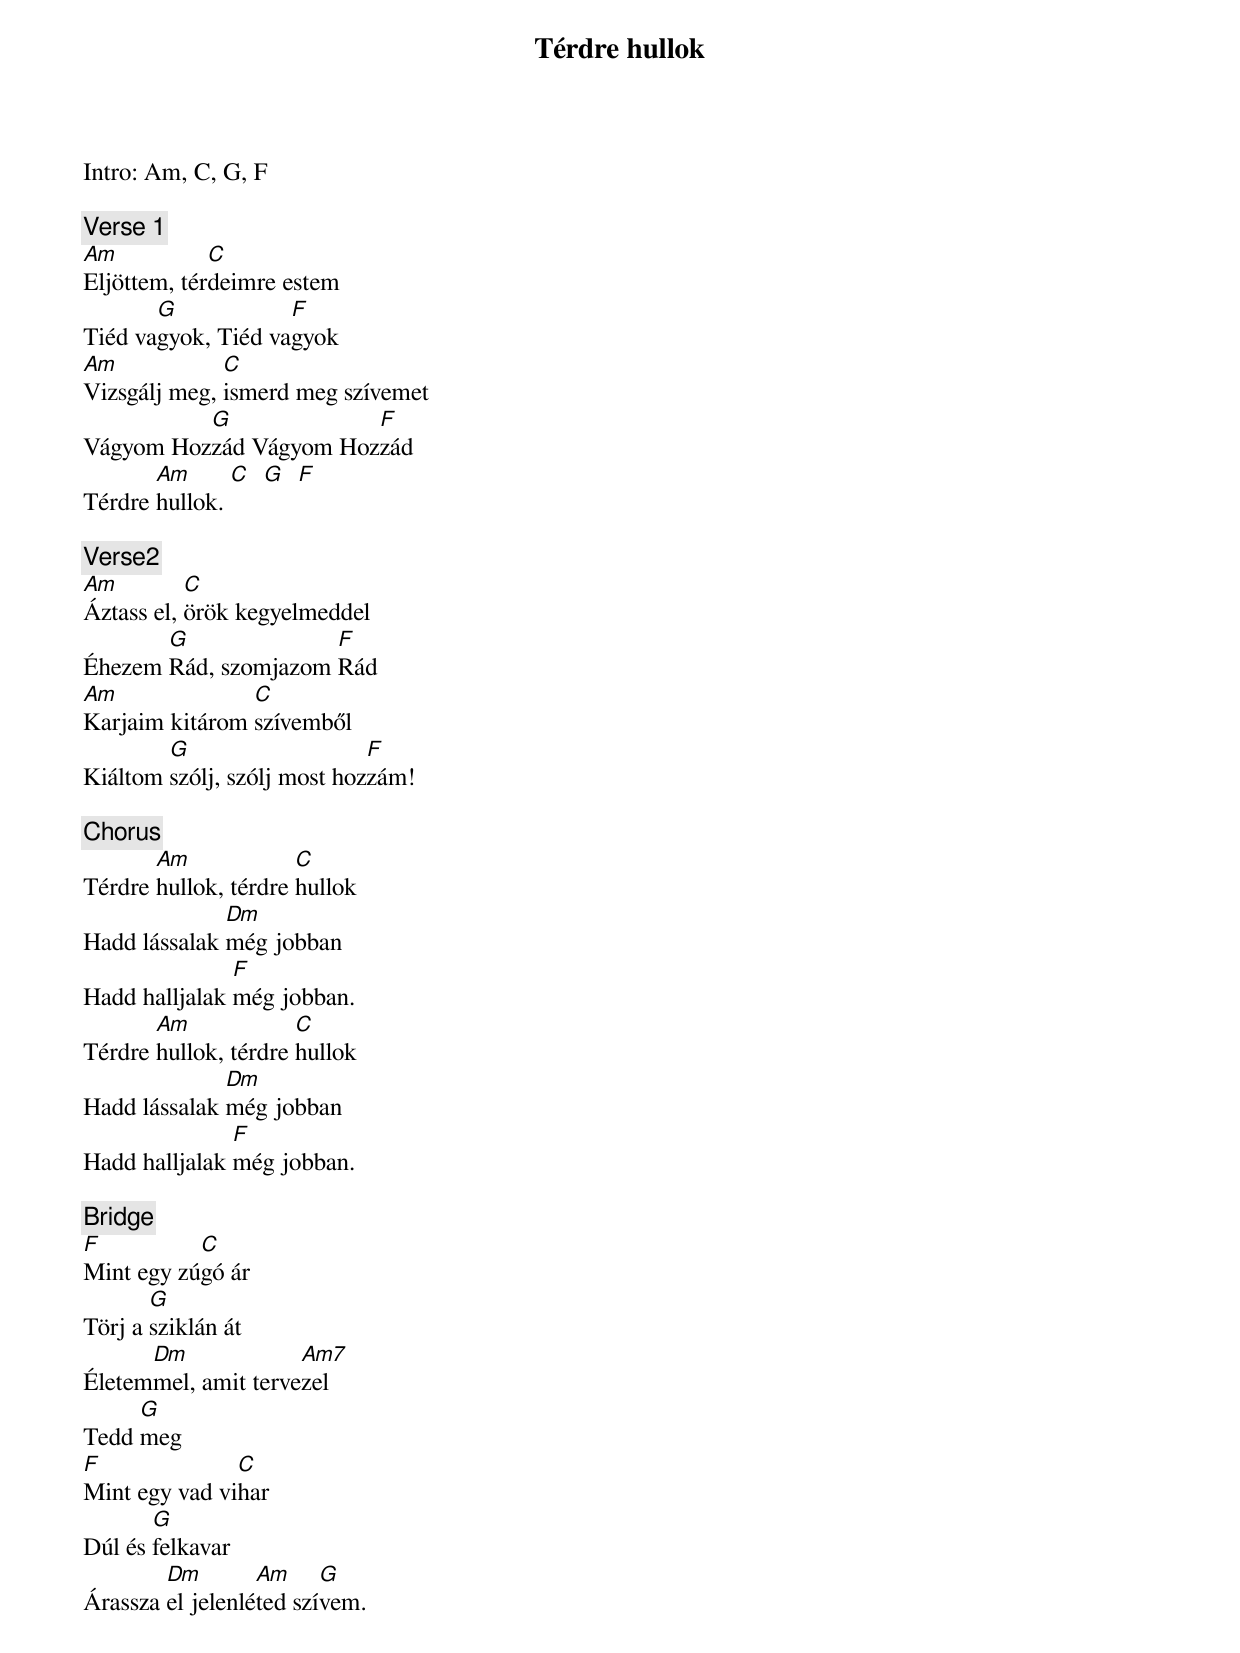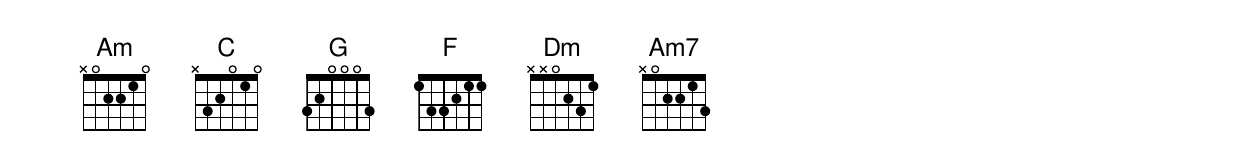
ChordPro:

{title: Térdre hullok}
{subtitle: }

Intro: Am, C, G, F

{c:Verse 1}
[Am]Eljöttem, tér[C]deimre estem
Tiéd va[G]gyok, Tiéd va[F]gyok
[Am]Vizsgálj meg, [C]ismerd meg szívemet
Vágyom Hoz[G]zád Vágyom Hoz[F]zád
Térdre [Am]hullok. [C]  [G]  [F]

{c:Verse2}
[Am]Áztass el, [C]örök kegyelmeddel
Éhezem [G]Rád, szomjazom [F]Rád
[Am]Karjaim kitárom [C]szívemből
Kiáltom [G]szólj, szólj most hoz[F]zám!

{c:Chorus}
Térdre [Am]hullok, térdre [C]hullok
Hadd lássalak [Dm]még jobban
Hadd halljalak [F]még jobban.
Térdre [Am]hullok, térdre [C]hullok
Hadd lássalak [Dm]még jobban
Hadd halljalak [F]még jobban.

{c:Bridge}
[F]Mint egy zú[C]gó ár
Törj a [G]sziklán át
Életem[Dm]mel, amit terve[Am7]zel
Tedd [G]meg
[F]Mint egy vad vi[C]har
Dúl és [G]felkavar
Árassza [Dm]el jelenlé[Am]ted szí[G]vem.
